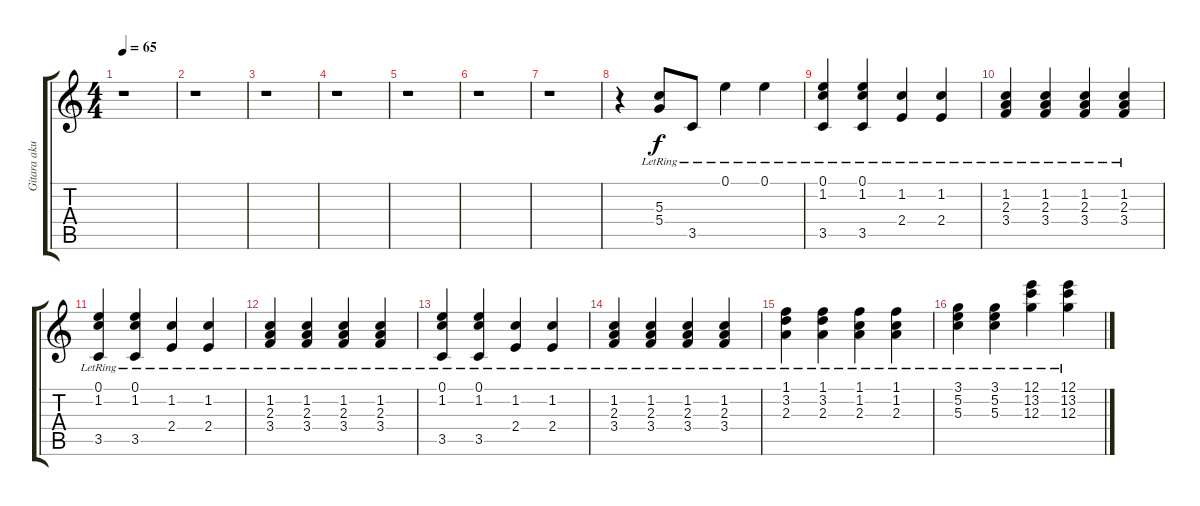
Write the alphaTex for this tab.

\track ("Gitara akustyczna - stalowa" "Gitara aku") {instrument acousticguitarsteel}
\staff {score tabs}
\tuning (E4 B3 G3 D3 A2 E2) {hide}
\ts (4 4)
\tempo 65
\clef g2
\ks c
r.1{dy f} |
r.1 |
r.1 |
r.1 |
r.1 |
r.1 |
r.1 |
r.4 (5.3{lr} 5.4{lr}).8 3.5{lr}.8 0.1{lr}.4 0.1{lr}.4 |
(0.1{lr} 1.2{lr} 3.5{lr}).4 (0.1{lr} 1.2{lr} 3.5{lr}).4 (1.2{lr} 2.4{lr}).4 (1.2{lr} 2.4{lr}).4 |
(1.2{lr} 2.3{lr} 3.4{lr}).4 (1.2{lr} 2.3{lr} 3.4{lr}).4 (1.2{lr} 2.3{lr} 3.4{lr}).4 (1.2{lr} 2.3{lr} 3.4{lr}).4 |
(0.1{lr} 1.2{lr} 3.5{lr}).4 (0.1{lr} 1.2{lr} 3.5{lr}).4 (1.2{lr} 2.4{lr}).4 (1.2{lr} 2.4{lr}).4 |
(1.2{lr} 2.3{lr} 3.4{lr}).4 (1.2{lr} 2.3{lr} 3.4{lr}).4 (1.2{lr} 2.3{lr} 3.4{lr}).4 (1.2{lr} 2.3{lr} 3.4{lr}).4 |
(0.1{lr} 1.2{lr} 3.5{lr}).4 (0.1{lr} 1.2{lr} 3.5{lr}).4 (1.2{lr} 2.4{lr}).4 (1.2{lr} 2.4{lr}).4 |
(1.2{lr} 2.3{lr} 3.4{lr}).4 (1.2{lr} 2.3{lr} 3.4{lr}).4 (1.2{lr} 2.3{lr} 3.4{lr}).4 (1.2{lr} 2.3{lr} 3.4{lr}).4 |
(1.1{lr} 3.2{lr} 2.3{lr}).4 (1.1{lr} 3.2{lr} 2.3{lr}).4 (1.1{lr} 1.2{lr} 2.3{lr}).4 (1.1{lr} 1.2{lr} 2.3{lr}).4 |
(3.1{lr} 5.2{lr} 5.3{lr}).4 (3.1{lr} 5.2{lr} 5.3{lr}).4 (12.1{lr} 13.2{lr} 12.3{lr}).4 (12.1{lr} 13.2{lr} 12.3{lr}).4
